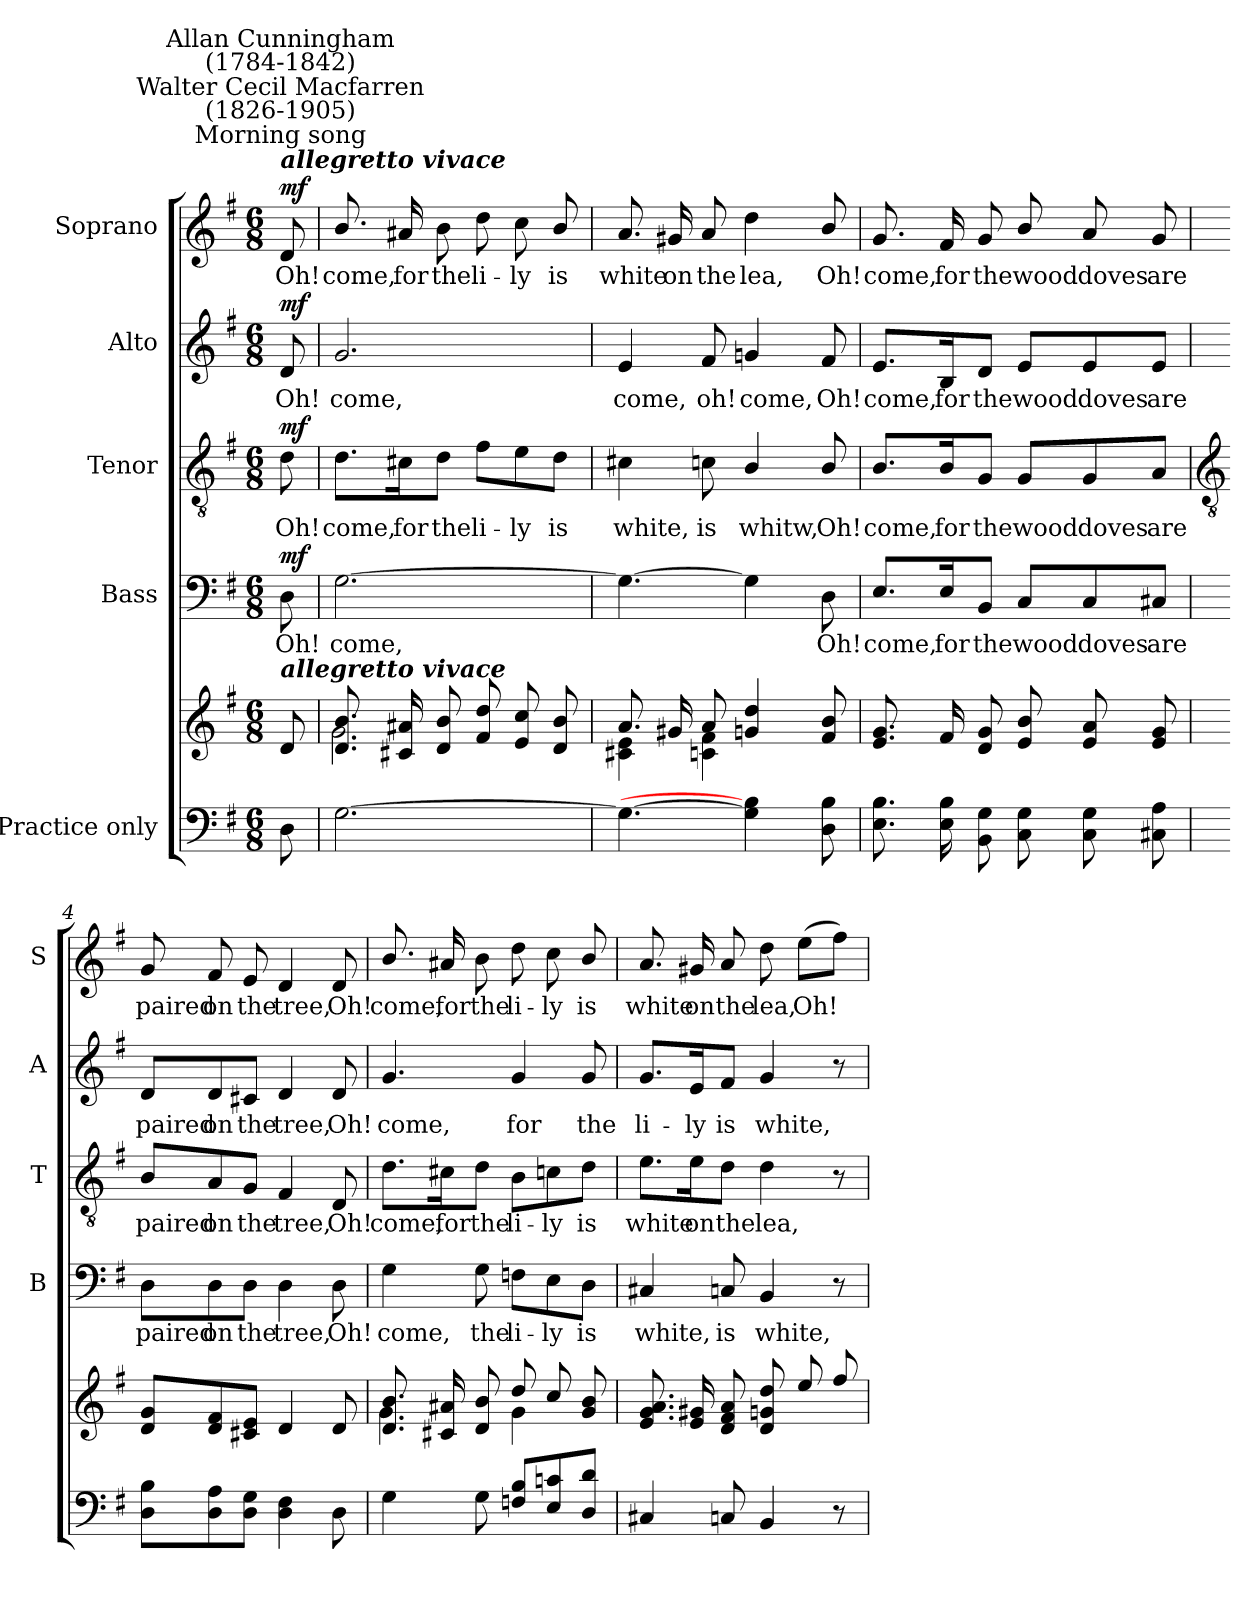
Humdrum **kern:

**kern	**kern	**dynam	**kern	**text	**dynam	**kern	**text	**dynam	**kern	**text	**dynam	**kern	**text	**dynam
*part5	*part5	*part5	*part4	*part4	*part4	*part3	*part3	*part3	*part2	*part2	*part2	*part1	*part1	*part1
*staff6	*staff5	*staff5/6	*staff4	*staff4	*staff4	*staff3	*staff3	*staff3	*staff2	*staff2	*staff2	*staff1	*staff1	*staff1
*I"Practice only	*	*	*I"Bass	*	*	*I"Tenor	*	*	*I"Alto	*	*	*I"Soprano	*	*
*	*	*	*I'B	*	*	*I'T	*	*	*I'A	*	*	*I'S	*	*
*clefF4	*clefG2	*	*clefF4	*	*	*clefGv2	*	*	*clefG2	*	*	*clefG2	*	*
*k[f#]	*k[f#]	*	*k[f#]	*	*	*k[f#]	*	*	*k[f#]	*	*	*k[f#]	*	*
*G:	*G:	*	*G:	*	*	*G:	*	*	*G:	*	*	*G:	*	*
*M6/8	*M6/8	*	*M6/8	*	*	*M6/8	*	*	*M6/8	*	*	*M6/8	*	*
*MM80	*MM80	*	*MM80	*	*	*MM80	*	*	*MM80	*	*	*MM80	*	*
=	=	=	=	=	=	=	=	=	=	=	=	=	=	=
*	*^	*	*	*	*	*	*	*	*	*	*	*	*	*
!	!	!	!	!	!	!	!	!	!	!	!	!	!LO:TX:a:Bi:t=allegretto vivace	!	!
!	!	!	!	!	!	!	!	!	!	!	!	!	!LO:TX:a:cj:t=Morning song	!	!
!	!	!	!	!	!	!	!	!	!	!	!	!	!LO:TX:a:cj:t=Walter Cecil Macfarren\n(1826-1905)	!	!
!	!	!	!	!	!	!	!	!	!	!	!	!	!LO:TX:a:cj:t=Allan Cunningham\n(1784-1842)	!	!
!	!LO:TX:a:Bi:t=allegretto vivace	!	!	!	!	!	!	!	!	!	!	!	!	!	!
!	!	!	!LO:DY:b=2	!	!LO:LY:b	!	!	!LO:LY:b	!	!	!LO:LY:b	!	!	!LO:LY:b	!
!	!	!	!LO:DY:n=1:b	!	!	!LO:DY:b	!	!	!LO:DY:b	!	!	!LO:DY:b	!	!	!LO:DY:b
8D	8d/	8ryy	mf mf	8D	Oh!	mf	8d	Oh!	mf	8d	Oh!	mf	8d/	Oh!	mf
=1	=1	=1	=1	=1	=1	=1	=1	=1	=1	=1	=1	=1	=1	=1	=1
!	!	!	!	!	!LO:LY:b	!	!	!LO:LY:b	!	!	!LO:LY:b	!	!	!LO:LY:b	!
[2.G	8.d/ 8.b/L	2.g\	.	[2.G	come,	.	8.d\L	come,	.	2.g	come,	.	8.b/	come,	.
!	!	!	!	!	!	!	!	!LO:LY:b	!	!	!	!	!	!LO:LY:b	!
.	16c#X/ 16a#X/L	.	.	.	.	.	16c#X\K	for	.	.	.	.	16a#X	for	.
!	!	!	!	!	!	!	!	!LO:LY:b	!	!	!	!	!	!LO:LY:b	!
.	8d/ 8b/J	.	.	.	.	.	8d\J	the	.	.	.	.	8b	the	.
!	!	!	!	!	!	!	!	!LO:LY:b	!	!	!	!	!	!LO:LY:b	!
.	8f#/ 8dd/L	.	.	.	.	.	8f#\L	li-	.	.	.	.	8dd	li-	.
!	!	!	!	!	!	!	!	!LO:LY:b	!	!	!	!	!	!LO:LY:b	!
.	8e/ 8cc/	.	.	.	.	.	8e\	-ly	.	.	.	.	8cc	-ly	.
!	!	!	!	!	!	!	!	!LO:LY:b	!	!	!	!	!	!LO:LY:b	!
.	8d/ 8b/J	.	.	.	.	.	8d\J	is	.	.	.	.	8b/	is	.
=2	=2	=2	=2	=2	=2	=2	=2	=2	=2	=2	=2	=2	=2	=2	=2
!	!	!	!	!	!	!	!	!LO:LY:b	!	!	!LO:LY:b	!	!	!LO:LY:b	!
4.G_	8.a/L	4c#X\ 4e\	.	4.G_	.	.	4c#X	white,	.	4e	come,	.	8.a	white	.
!	!	!	!	!	!	!	!	!	!	!	!	!	!	!LO:LY:b	!
.	16g#X/L	.	.	.	.	.	.	.	.	.	.	.	16g#X	on	.
!	!	!	!	!	!	!	!	!LO:LY:b	!	!	!LO:LY:b	!	!	!LO:LY:b	!
.	8a/J	4cn\ 4f#\	.	.	.	.	8cn	is	.	8f#	oh!	.	8a	the	.
!	!	!	!	!	!	!	!	!LO:LY:b	!	!	!LO:LY:b	!	!	!LO:LY:b	!
4G] 4B]	4gn/ 4dd/	.	.	4G]	.	.	4B/	whitw,	.	4gn	come,	.	4dd	lea,	.
.	.	4ryy	.	.	.	.	.	.	.	.	.	.	.	.	.
!	!	!	!	!	!LO:LY:b	!	!	!LO:LY:b	!	!	!LO:LY:b	!	!	!LO:LY:b	!
8D 8B	8f#/ 8b/	.	.	8D	Oh!	.	8B/	Oh!	.	8f#	Oh!	.	8b/	Oh!	.
=3	=3	=3	=3	=3	=3	=3	=3	=3	=3	=3	=3	=3	=3	=3	=3
!	!	!LO:N:vis=1	!	!	!LO:LY:b	!	!	!LO:LY:b	!	!	!LO:LY:b	!	!	!LO:LY:b	!
8.E 8.BL	8.e/ 8.g/L	2.ryy	.	8.E/L	come,	.	8.B/L	come,	.	8.e/L	come,	.	8.g	come,	.
!	!	!	!	!	!LO:LY:b	!	!	!LO:LY:b	!	!	!LO:LY:b	!	!	!LO:LY:b	!
16E 16BL	16f#/L	.	.	16E/K	for	.	16B/K	for	.	16B/K	for	.	16f#	for	.
!	!	!	!	!	!LO:LY:b	!	!	!LO:LY:b	!	!	!LO:LY:b	!	!	!LO:LY:b	!
8BB 8GJ	8d/ 8g/J	.	.	8BB/J	the	.	8G/J	the	.	8d/J	the	.	8g	the	.
!	!	!	!	!	!LO:LY:b	!	!	!LO:LY:b	!	!	!LO:LY:b	!	!	!LO:LY:b	!
8C 8GL	8e/ 8b/L	.	.	8C/L	wood	.	8G/L	wood	.	8e/L	wood	.	8b/	wood	.
!	!	!	!	!	!LO:LY:b	!	!	!LO:LY:b	!	!	!LO:LY:b	!	!	!LO:LY:b	!
8C 8G	8e/ 8a/	.	.	8C/	doves	.	8G/	doves	.	8e/	doves	.	8a	doves	.
!	!	!	!	!	!LO:LY:b	!	!	!LO:LY:b	!	!	!LO:LY:b	!	!	!LO:LY:b	!
8C#X 8AJ	8e/ 8g/J	.	.	8C#X/J	are	.	8A/J	are	.	8e/J	are	.	8g	are	.
!!LO:LB:g=z
=4	=4	=4	=4	=4	=4	=4	=4	=4	=4	=4	=4	=4	=4	=4	=4
*	*	*	*	*	*	*	*clefGv2	*	*	*	*	*	*	*	*
!	!	!LO:N:vis=1	!	!	!LO:LY:b	!	!	!LO:LY:b	!	!	!LO:LY:b	!	!	!LO:LY:b	!
8D 8BL	8d/ 8g/L	2.ryy	.	8D\L	paired	.	8B/L	paired	.	8d/L	paired	.	8g	paired	.
!	!	!	!	!	!LO:LY:b	!	!	!LO:LY:b	!	!	!LO:LY:b	!	!	!LO:LY:b	!
8D 8A	8d/ 8f#/	.	.	8D\	on	.	8A/	on	.	8d/	on	.	8f#	on	.
!	!	!	!	!	!LO:LY:b	!	!	!LO:LY:b	!	!	!LO:LY:b	!	!	!LO:LY:b	!
8D 8GJ	8c#X/ 8e/J	.	.	8D\J	the	.	8G/J	the	.	8c#X/J	the	.	8e	the	.
!	!	!	!	!	!LO:LY:b	!	!	!LO:LY:b	!	!	!LO:LY:b	!	!	!LO:LY:b	!
4D 4F#	4d/	.	.	4D	tree,	.	4F#	tree,	.	4d	tree,	.	4d	tree,	.
!	!	!	!	!	!LO:LY:b	!	!	!LO:LY:b	!	!	!LO:LY:b	!	!	!LO:LY:b	!
8D	8d/	.	.	8D	Oh!	.	8D	Oh!	.	8d	Oh!	.	8d	Oh!	.
=5	=5	=5	=5	=5	=5	=5	=5	=5	=5	=5	=5	=5	=5	=5	=5
!	!	!	!	!	!LO:LY:b	!	!	!LO:LY:b	!	!	!LO:LY:b	!	!	!LO:LY:b	!
4G	8.d/ 8.b/L	4.g\	.	4G	come,	.	8.d\L	come,	.	4.g	come,	.	8.b/	come,	.
!	!	!	!	!	!	!	!	!LO:LY:b	!	!	!	!	!	!LO:LY:b	!
.	16c#X/ 16a#X/L	.	.	.	.	.	16c#X\K	for	.	.	.	.	16a#X	for	.
!	!	!	!	!	!LO:LY:b	!	!	!LO:LY:b	!	!	!	!	!	!LO:LY:b	!
8G	8d/ 8b/J	.	.	8G	the	.	8d\J	the	.	.	.	.	8b	the	.
!	!	!	!	!	!LO:LY:b	!	!	!LO:LY:b	!	!	!LO:LY:b	!	!	!LO:LY:b	!
8Fn 8BL	8dd/L	4g\	.	8Fn\L	li-	.	8B\L	li-	.	4g	for	.	8dd	li-	.
!	!	!	!	!	!LO:LY:b	!	!	!LO:LY:b	!	!	!	!	!	!LO:LY:b	!
8E 8cn	8cc/	.	.	8E\	-ly	.	8cn\	-ly	.	.	.	.	8cc	-ly	.
!	!	!	!	!	!LO:LY:b	!	!	!LO:LY:b	!	!	!LO:LY:b	!	!	!LO:LY:b	!
8D/ 8d/J	8g/ 8b/J	8ryy	.	8D\J	is	.	8d\J	is	.	8g	the	.	8b/	is	.
=6	=6	=6	=6	=6	=6	=6	=6	=6	=6	=6	=6	=6	=6	=6	=6
!	!	!LO:N:vis=1	!	!	!LO:LY:b	!	!	!LO:LY:b	!	!	!LO:LY:b	!	!	!LO:LY:b	!
4C#X	8.e/ 8.g/ 8.a/L	2.ryy	.	4C#X	white,	.	8.e\L	white	.	8.g/L	li-	.	8.a	white	.
!	!	!	!	!	!	!	!	!LO:LY:b	!	!	!LO:LY:b	!	!	!LO:LY:b	!
.	16e/ 16g#X/L	.	.	.	.	.	16e\K	on	.	16e/K	-ly	.	16g#X	on	.
!	!	!	!	!	!LO:LY:b	!	!	!LO:LY:b	!	!	!LO:LY:b	!	!	!LO:LY:b	!
8Cn	8d/ 8f#/ 8a/J	.	.	8Cn	is	.	8d\J	the	.	8f#/J	is	.	8a	the	.
!	!	!	!	!	!LO:LY:b	!	!	!LO:LY:b	!	!	!LO:LY:b	!	!	!LO:LY:b	!
4BB	8d/ 8gn/ 8dd/L	.	.	4BB	white,	.	4d	lea,	.	4g	white,	.	8dd	lea,	.
!	!	!	!	!	!	!	!	!	!	!	!	!	!	!LO:LY:b	!
.	8ee/	.	.	.	.	.	.	.	.	.	.	.	(>8eeL	Oh!	.
8r	8ff#/J	.	.	8r	.	.	8r	.	.	8r	.	.	8ff#J)	.	.
*	*v	*v	*	*	*	*	*	*	*	*	*	*	*	*	*
=	=	=	=	=	=	=	=	=	=	=	=	=	=	=
*-	*-	*-	*-	*-	*-	*-	*-	*-	*-	*-	*-	*-	*-	*-
